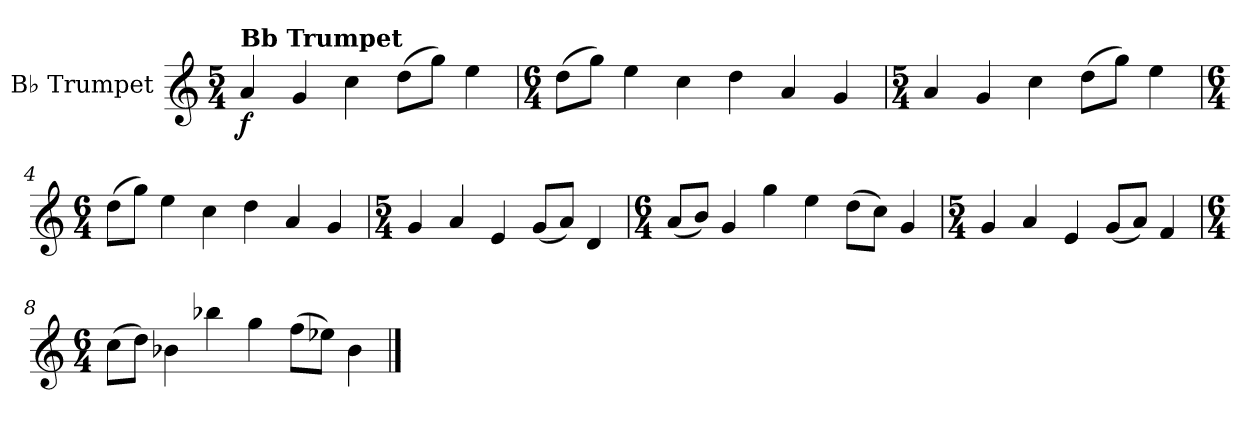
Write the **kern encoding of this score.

**kern	**dynam
*part1	*part1
*staff1	*staff1
*I"B♭ Trumpet	*
*I'B♭ Tpt.	*
*clefG2	*
*ITrd1c2	*
*k[b-e-]	*
*M5/4	*
=1	=1
!LO:TX:a:B:t=Bb Trumpet	!
!	!LO:DY:b
4g/	f
4f/	.
4b-\	.
(8cc\L	.
8ff\J)	.
4dd\	.
=2	=2
*M6/4	*
(8cc\L	.
8ff\J)	.
4dd\	.
4b-\	.
4cc\	.
4g/	.
4f/	.
=3	=3
*M5/4	*
4g/	.
4f/	.
4b-\	.
(8cc\L	.
8ff\J)	.
4dd\	.
=4	=4
*M6/4	*
(8cc\L	.
8ff\J)	.
4dd\	.
4b-\	.
4cc\	.
4g/	.
4f/	.
=5	=5
*M5/4	*
4f/	.
4g/	.
4d/	.
(8f/L	.
8g/J)	.
4c/	.
!!LO:LB:g=z
=6	=6
*M6/4	*
(8g/L	.
8a/J)	.
4f/	.
4ff\	.
4dd\	.
(8cc\L	.
8b-\J)	.
4f/	.
=7	=7
*M5/4	*
4f/	.
4g/	.
4d/	.
(8f/L	.
8g/J)	.
4e-/	.
=8	=8
*M6/4	*
(8b-\L	.
8cc\J)	.
4a-X\	.
4aa-X\	.
4ff\	.
(8ee-\L	.
8dd-X\J)	.
4a-\	.
==	==
*-	*-
